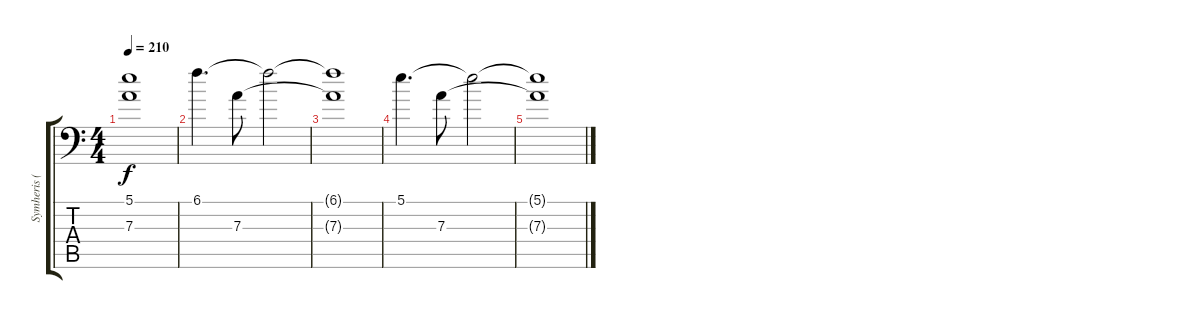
\track ("Symheris (Lead)" "Symheris (") {instrument distortionguitar}
\staff {score tabs}
\tuning (B3 Gb3 D3 A2 E2 A1) {hide}
\ts (4 4)
\tempo 210
\clef f4
\ks c
(5.1{t} 7.3{t}).1{dy f} |
6.1.4{d} 7.3.8 6.1{t}.2 |
(6.1{t} 7.3{t}).1 |
5.1.4{d} 7.3.8 5.1{t}.2 |
(5.1{t} 7.3{t}).1
